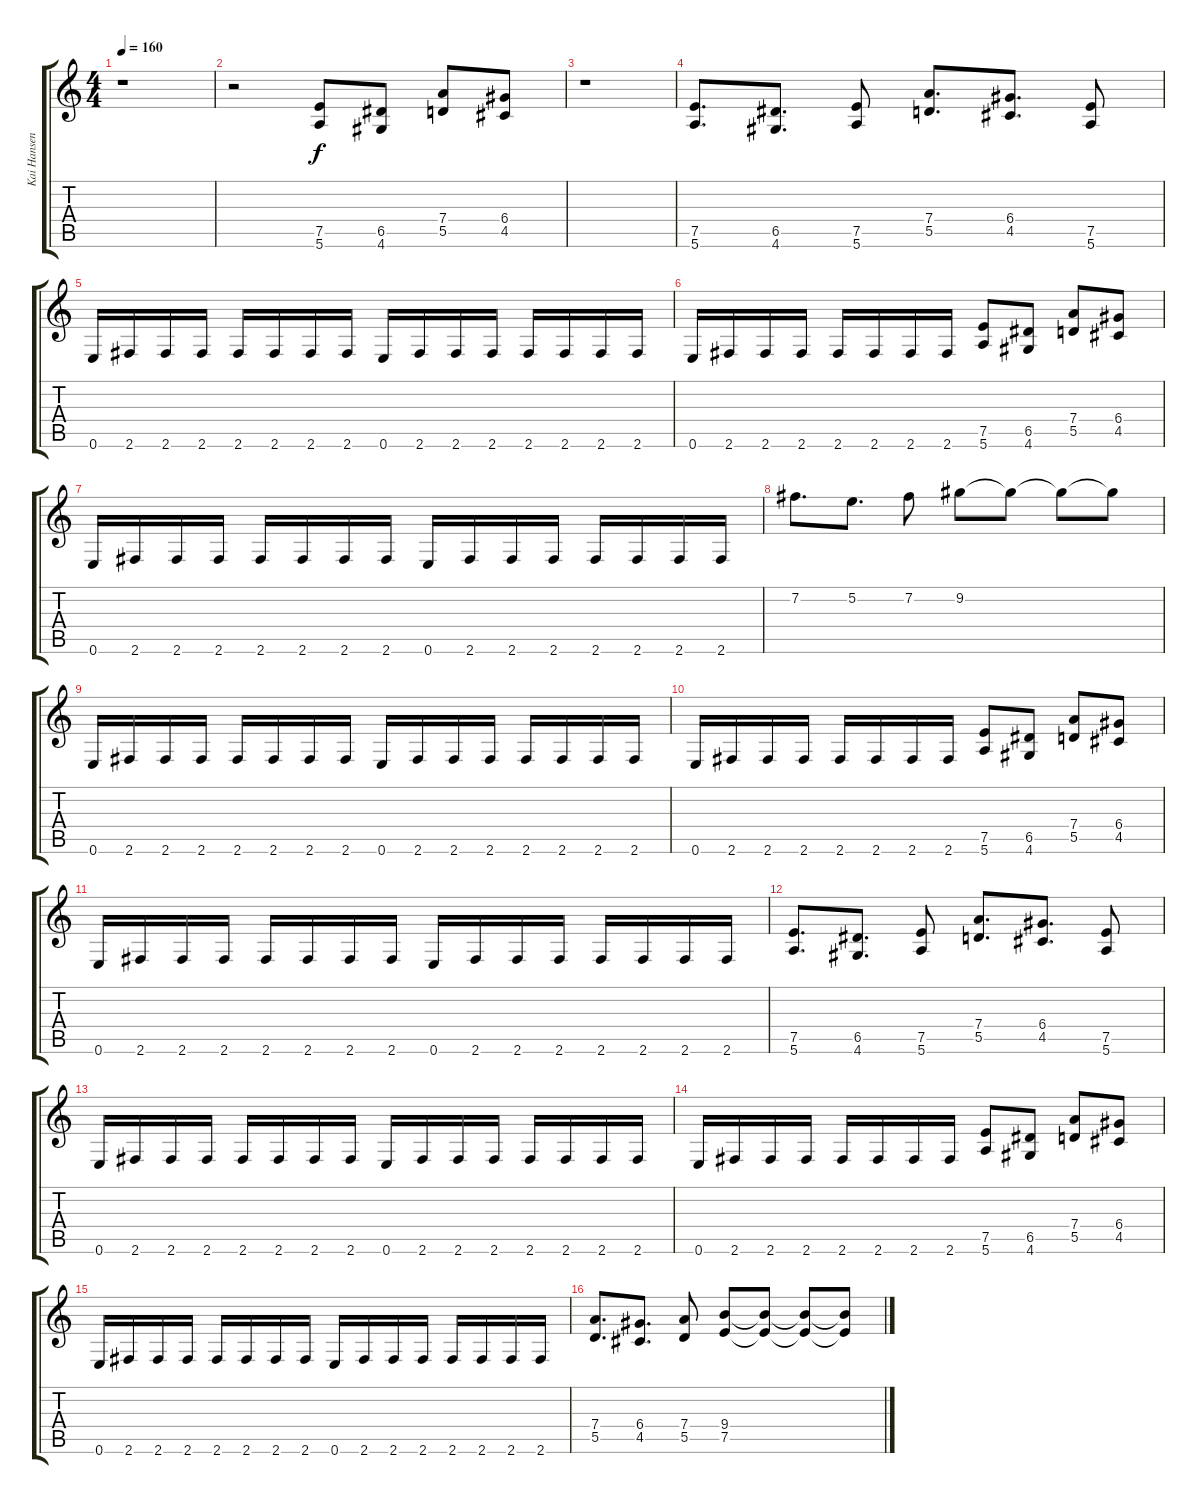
\track ("Kai Hansen" "Kai Hansen") {instrument distortionguitar}
\staff {score tabs}
\tuning (E4 B3 G3 D3 A2 E2) {hide}
\ts (4 4)
\tempo 160
\clef g2
\ks c
r.1{dy f instrument distortionguitar} |
r.2 (7.5 5.6).8 (6.5 4.6).8 (7.4 5.5).8 (6.4 4.5).8 |
r.1 |
(7.5 5.6).8{d} (6.5 4.6).8{d} (7.5 5.6).8 (7.4 5.5).8{d} (6.4 4.5).8{d} (7.5 5.6).8 |
0.6.16 2.6.16 2.6.16 2.6.16 2.6.16 2.6.16 2.6.16 2.6.16 0.6.16 2.6.16 2.6.16 2.6.16 2.6.16 2.6.16 2.6.16 2.6.16 |
0.6.16 2.6.16 2.6.16 2.6.16 2.6.16 2.6.16 2.6.16 2.6.16 (7.5 5.6).8 (6.5 4.6).8 (7.4 5.5).8 (6.4 4.5).8 |
0.6.16 2.6.16 2.6.16 2.6.16 2.6.16 2.6.16 2.6.16 2.6.16 0.6.16 2.6.16 2.6.16 2.6.16 2.6.16 2.6.16 2.6.16 2.6.16 |
7.2.8{d} 5.2.8{d} 7.2.8 9.2.8 9.2{t}.8 9.2{t}.8 9.2{t}.8 |
0.6.16 2.6.16 2.6.16 2.6.16 2.6.16 2.6.16 2.6.16 2.6.16 0.6.16 2.6.16 2.6.16 2.6.16 2.6.16 2.6.16 2.6.16 2.6.16 |
0.6.16 2.6.16 2.6.16 2.6.16 2.6.16 2.6.16 2.6.16 2.6.16 (7.5 5.6).8 (6.5 4.6).8 (7.4 5.5).8 (6.4 4.5).8 |
0.6.16 2.6.16 2.6.16 2.6.16 2.6.16 2.6.16 2.6.16 2.6.16 0.6.16 2.6.16 2.6.16 2.6.16 2.6.16 2.6.16 2.6.16 2.6.16 |
(7.5 5.6).8{d} (6.5 4.6).8{d} (7.5 5.6).8 (7.4 5.5).8{d} (6.4 4.5).8{d} (7.5 5.6).8 |
0.6.16 2.6.16 2.6.16 2.6.16 2.6.16 2.6.16 2.6.16 2.6.16 0.6.16 2.6.16 2.6.16 2.6.16 2.6.16 2.6.16 2.6.16 2.6.16 |
0.6.16 2.6.16 2.6.16 2.6.16 2.6.16 2.6.16 2.6.16 2.6.16 (7.5 5.6).8 (6.5 4.6).8 (7.4 5.5).8 (6.4 4.5).8 |
0.6.16 2.6.16 2.6.16 2.6.16 2.6.16 2.6.16 2.6.16 2.6.16 0.6.16 2.6.16 2.6.16 2.6.16 2.6.16 2.6.16 2.6.16 2.6.16 |
(7.4 5.5).8{d} (6.4 4.5).8{d} (7.4 5.5).8 (9.4 7.5).8 (9.4{t} 7.5{t}).8 (9.4{t} 7.5{t}).8 (9.4{t} 7.5{t}).8
